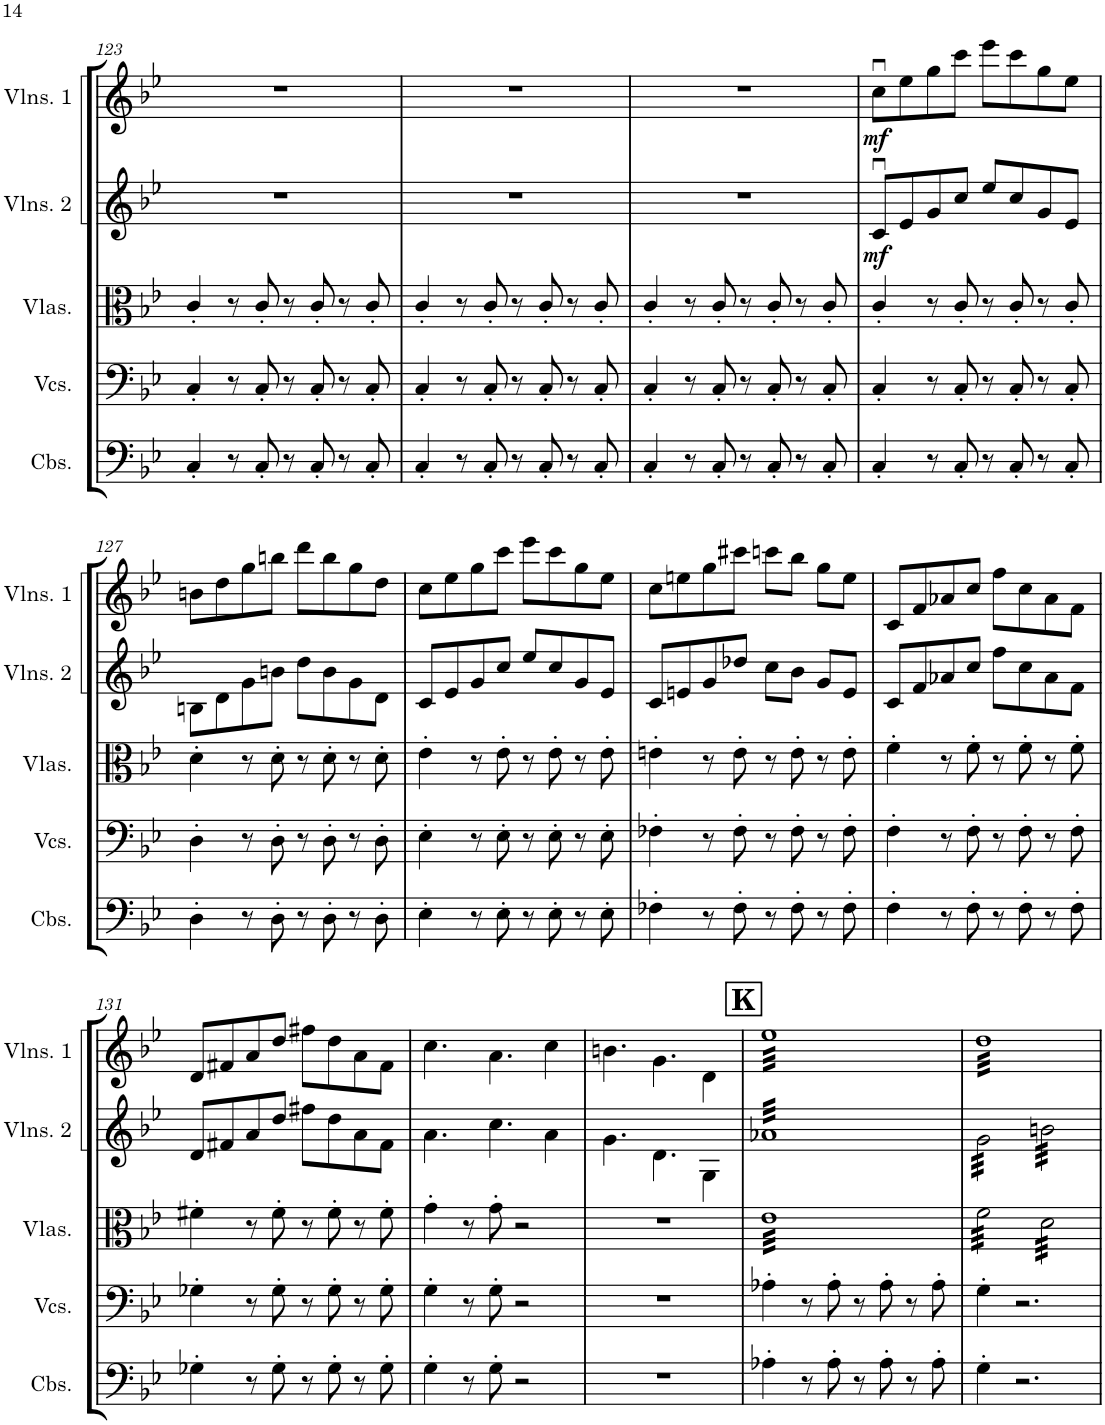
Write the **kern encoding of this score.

**kern	**kern	**kern	**kern	**dynam	**kern	**dynam
*part5	*part4	*part3	*part2	*part2	*part1	*part1
*staff5	*staff4	*staff3	*staff2	*staff2	*staff1	*staff1
*I"Contrabasses	*I"Violoncellos	*I"Violas	*I"Violins 2	*	*I"Violins 1	*
*I'Cbs.	*I'Vcs.	*I'Vlas.	*I'Vlns. 2	*	*I'Vlns. 1	*
!!LO:PB:g=z
*clefF4	*clefF4	*clefC3	*clefG2	*	*clefG2	*
*Trd7c12	*	*	*	*	*	*
*k[b-e-]	*k[b-e-]	*k[b-e-]	*k[b-e-]	*	*k[b-e-]	*
*M4/4	*M4/4	*M4/4	*M4/4	*	*M4/4	*
=123	=123	=123	=123	=123	=123	=123
4C'/	4C'/	4c'/	1r	.	1r	.
8r	8r	8r	.	.	.	.
8C'/	8C'/	8c'/	.	.	.	.
8r	8r	8r	.	.	.	.
8C'/	8C'/	8c'/	.	.	.	.
8r	8r	8r	.	.	.	.
8C'/	8C'/	8c'/	.	.	.	.
=124	=124	=124	=124	=124	=124	=124
4C'/	4C'/	4c'/	1r	.	1r	.
8r	8r	8r	.	.	.	.
8C'/	8C'/	8c'/	.	.	.	.
8r	8r	8r	.	.	.	.
8C'/	8C'/	8c'/	.	.	.	.
8r	8r	8r	.	.	.	.
8C'/	8C'/	8c'/	.	.	.	.
=125	=125	=125	=125	=125	=125	=125
4C'/	4C'/	4c'/	1r	.	1r	.
8r	8r	8r	.	.	.	.
8C'/	8C'/	8c'/	.	.	.	.
8r	8r	8r	.	.	.	.
8C'/	8C'/	8c'/	.	.	.	.
8r	8r	8r	.	.	.	.
8C'/	8C'/	8c'/	.	.	.	.
=126	=126	=126	=126	=126	=126	=126
!	!	!	!	!LO:DY:b	!	!LO:DY:b
4C'/	4C'/	4c'/	8cu/L	mf	8ccu\L	mf
.	.	.	8e-/	.	8ee-\	.
8r	8r	8r	8g/	.	8gg\	.
8C'/	8C'/	8c'/	8cc/J	.	8ccc\J	.
8r	8r	8r	8ee-/L	.	8eee-\L	.
8C'/	8C'/	8c'/	8cc/	.	8ccc\	.
8r	8r	8r	8g/	.	8gg\	.
8C'/	8C'/	8c'/	8e-/J	.	8ee-\J	.
!!LO:LB:g=z
=127	=127	=127	=127	=127	=127	=127
4D'\	4D'\	4d'\	8Bn\L	.	8bn\L	.
.	.	.	8d\	.	8dd\	.
8r	8r	8r	8g\	.	8gg\	.
8D'\	8D'\	8d'\	8bn\J	.	8bbn\J	.
8r	8r	8r	8dd\L	.	8ddd\L	.
8D'\	8D'\	8d'\	8b\	.	8bb\	.
8r	8r	8r	8g\	.	8gg\	.
8D'\	8D'\	8d'\	8d\J	.	8dd\J	.
=128	=128	=128	=128	=128	=128	=128
4E-'\	4E-'\	4e-'\	8c/L	.	8cc\L	.
.	.	.	8e-/	.	8ee-\	.
8r	8r	8r	8g/	.	8gg\	.
8E-'\	8E-'\	8e-'\	8cc/J	.	8ccc\J	.
8r	8r	8r	8ee-/L	.	8eee-\L	.
8E-'\	8E-'\	8e-'\	8cc/	.	8ccc\	.
8r	8r	8r	8g/	.	8gg\	.
8E-'\	8E-'\	8e-'\	8e-/J	.	8ee-\J	.
=129	=129	=129	=129	=129	=129	=129
4F-X'\	4F-X'\	4en'\	8c/L	.	8cc\L	.
.	.	.	8en/	.	8een\	.
8r	8r	8r	8g/	.	8gg\	.
8F-'\	8F-'\	8e'\	8dd-X/J	.	8ccc#X\J	.
8r	8r	8r	8cc\L	.	8cccn\L	.
8F-'\	8F-'\	8e'\	8b-\J	.	8bb-\J	.
8r	8r	8r	8g/L	.	8gg\L	.
8F-'\	8F-'\	8e'\	8e/J	.	8ee\J	.
=130	=130	=130	=130	=130	=130	=130
4F'\	4F'\	4f'\	8c/L	.	8c/L	.
.	.	.	8f/	.	8f/	.
8r	8r	8r	8a-X/	.	8a-X/	.
8F'\	8F'\	8f'\	8cc/J	.	8cc/J	.
8r	8r	8r	8ff\L	.	8ff\L	.
8F'\	8F'\	8f'\	8cc\	.	8cc\	.
8r	8r	8r	8a-\	.	8a-\	.
8F'\	8F'\	8f'\	8f\J	.	8f\J	.
!!LO:LB:g=z
=131	=131	=131	=131	=131	=131	=131
4G-X'\	4G-X'\	4f#X'\	8d/L	.	8d/L	.
.	.	.	8f#X/	.	8f#X/	.
8r	8r	8r	8a/	.	8a/	.
8G-'\	8G-'\	8f#'\	8dd/J	.	8dd/J	.
8r	8r	8r	8ff#X\L	.	8ff#X\L	.
8G-'\	8G-'\	8f#'\	8dd\	.	8dd\	.
8r	8r	8r	8a\	.	8a\	.
8G-'\	8G-'\	8f#'\	8f#\J	.	8f#\J	.
=132	=132	=132	=132	=132	=132	=132
4G'\	4G'\	4g'\	4.a\	.	4.cc\	.
8r	8r	8r	.	.	.	.
8G'\	8G'\	8g'\	4.cc\	.	4.a\	.
2r	2r	2r	.	.	.	.
.	.	.	4a\	.	4cc\	.
=133	=133	=133	=133	=133	=133	=133
1r	1r	1r	4.g\	.	4.bn\	.
.	.	.	4.d\	.	4.g\	.
.	.	.	4G\	.	4d\	.
!!LO:REH:place=s1:a:B:cj:fs=14:t=K
=134	=134	=134	=134	=134	=134	=134
*	*	*tremolo	*	*	*	*
*	*	*	*tremolo	*	*	*
*	*	*	*	*	*tremolo	*
4A-X'\	4A-X'\	32e-LLL	32a-XLLL	.	32ee-LLL	.
.	.	32e-	32a-X	.	32ee-	.
.	.	32e-	32a-X	.	32ee-	.
.	.	32e-	32a-X	.	32ee-	.
.	.	32e-	32a-X	.	32ee-	.
.	.	32e-	32a-X	.	32ee-	.
.	.	32e-	32a-X	.	32ee-	.
.	.	32e-	32a-X	.	32ee-	.
8r	8r	32e-	32a-X	.	32ee-	.
.	.	32e-	32a-X	.	32ee-	.
.	.	32e-	32a-X	.	32ee-	.
.	.	32e-	32a-X	.	32ee-	.
8A-'\	8A-'\	32e-	32a-X	.	32ee-	.
.	.	32e-	32a-X	.	32ee-	.
.	.	32e-	32a-X	.	32ee-	.
.	.	32e-	32a-X	.	32ee-	.
8r	8r	32e-	32a-X	.	32ee-	.
.	.	32e-	32a-X	.	32ee-	.
.	.	32e-	32a-X	.	32ee-	.
.	.	32e-	32a-X	.	32ee-	.
8A-'\	8A-'\	32e-	32a-X	.	32ee-	.
.	.	32e-	32a-X	.	32ee-	.
.	.	32e-	32a-X	.	32ee-	.
.	.	32e-	32a-X	.	32ee-	.
8r	8r	32e-	32a-X	.	32ee-	.
.	.	32e-	32a-X	.	32ee-	.
.	.	32e-	32a-X	.	32ee-	.
.	.	32e-	32a-X	.	32ee-	.
8A-'\	8A-'\	32e-	32a-X	.	32ee-	.
.	.	32e-	32a-X	.	32ee-	.
.	.	32e-	32a-X	.	32ee-	.
.	.	32e-JJJ	32a-XJJJ	.	32ee-JJJ	.
=135	=135	=135	=135	=135	=135	=135
4G'\	4G'\	32f\LLL	32g\LLL	.	32ddLLL	.
.	.	32f\	32g\	.	32dd	.
.	.	32f\	32g\	.	32dd	.
.	.	32f\	32g\	.	32dd	.
.	.	32f\	32g\	.	32dd	.
.	.	32f\	32g\	.	32dd	.
.	.	32f\	32g\	.	32dd	.
.	.	32f\	32g\	.	32dd	.
2.r	2.r	32f\	32g\	.	32dd	.
.	.	32f\	32g\	.	32dd	.
.	.	32f\	32g\	.	32dd	.
.	.	32f\	32g\	.	32dd	.
.	.	32f\	32g\	.	32dd	.
.	.	32f\	32g\	.	32dd	.
.	.	32f\	32g\	.	32dd	.
.	.	32f\JJJ	32g\JJJ	.	32dd	.
.	.	32d\LLL	32bn\LLL	.	32dd	.
.	.	32d\	32bn\	.	32dd	.
.	.	32d\	32bn\	.	32dd	.
.	.	32d\	32bn\	.	32dd	.
.	.	32d\	32bn\	.	32dd	.
.	.	32d\	32bn\	.	32dd	.
.	.	32d\	32bn\	.	32dd	.
.	.	32d\	32bn\	.	32dd	.
.	.	32d\	32bn\	.	32dd	.
.	.	32d\	32bn\	.	32dd	.
.	.	32d\	32bn\	.	32dd	.
.	.	32d\	32bn\	.	32dd	.
.	.	32d\	32bn\	.	32dd	.
.	.	32d\	32bn\	.	32dd	.
.	.	32d\	32bn\	.	32dd	.
.	.	32d\JJJ	32bn\JJJ	.	32ddJJJ	.
*	*	*	*	*	*Xtremolo	*
*	*	*	*Xtremolo	*	*	*
*	*	*Xtremolo	*	*	*	*
=	=	=	=	=	=	=
*-	*-	*-	*-	*-	*-	*-
